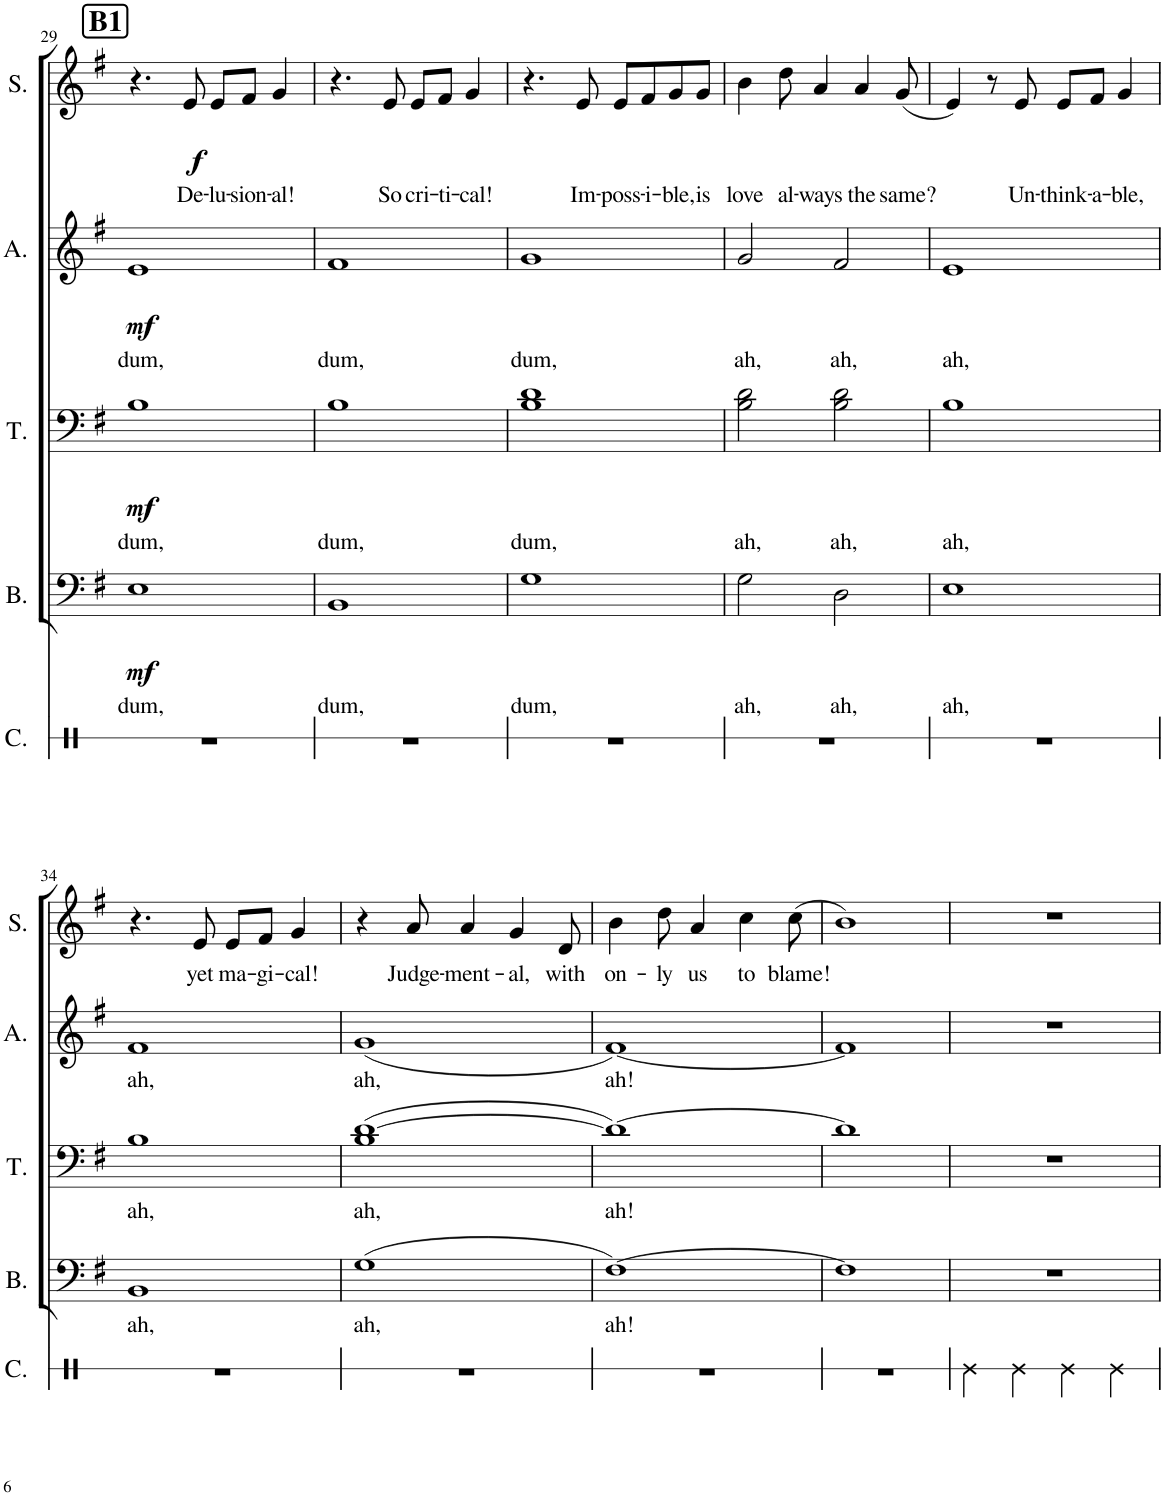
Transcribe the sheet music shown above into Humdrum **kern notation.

**kern	**kern	**text	**dynam	**kern	**text	**dynam	**kern	**text	**dynam	**kern	**text	**dynam
*part5	*part4	*part4	*part4	*part3	*part3	*part3	*part2	*part2	*part2	*part1	*part1	*part1
*staff5	*staff4	*staff4	*staff4	*staff3	*staff3	*staff3	*staff2	*staff2	*staff2	*staff1	*staff1	*staff1
*I"Claps	*I"Bass	*	*	*I"Tenor	*	*	*I"Alto	*	*	*I"Soprano	*	*
*I'C.	*I'B.	*	*	*I'T.	*	*	*I'A.	*	*	*I'S.	*	*
!!LO:PB:g=z
*clefX	*clefF4	*	*	*clefF4	*	*	*clefG2	*	*	*clefG2	*	*
*k[]	*k[f#]	*	*	*k[f#]	*	*	*k[f#]	*	*	*k[f#]	*	*
*M4/4	*M4/4	*	*	*M4/4	*	*	*M4/4	*	*	*M4/4	*	*
!!LO:REH:place=s1:a:B:cj:fs=14:t=B1
=29	=29	=29	=29	=29	=29	=29	=29	=29	=29	=29	=29	=29
!	!	!LO:LY:b	!LO:DY:b	!	!LO:LY:b	!LO:DY:b	!	!LO:LY:b	!LO:DY:b	!	!	!
1r	1E	dum,	mf	1B	dum,	mf	1e	dum,	mf	4.r	.	.
!	!	!	!	!	!	!	!	!	!	!	!LO:LY:b	!LO:DY:b
.	.	.	.	.	.	.	.	.	.	8e/	De-	f
!	!	!	!	!	!	!	!	!	!	!	!LO:LY:b	!
.	.	.	.	.	.	.	.	.	.	8e/L	-lu-	.
!	!	!	!	!	!	!	!	!	!	!	!LO:LY:b	!
.	.	.	.	.	.	.	.	.	.	8f#/J	-sion-	.
!	!	!	!	!	!	!	!	!	!	!	!LO:LY:b	!
.	.	.	.	.	.	.	.	.	.	4g/	-al!	.
=30	=30	=30	=30	=30	=30	=30	=30	=30	=30	=30	=30	=30
!	!	!LO:LY:b	!	!	!LO:LY:b	!	!	!LO:LY:b	!	!	!	!
1r	1BB	dum,	.	1B	dum,	.	1f#	dum,	.	4.r	.	.
!	!	!	!	!	!	!	!	!	!	!	!LO:LY:b	!
.	.	.	.	.	.	.	.	.	.	8e/	So	.
!	!	!	!	!	!	!	!	!	!	!	!LO:LY:b	!
.	.	.	.	.	.	.	.	.	.	8e/L	cri-	.
!	!	!	!	!	!	!	!	!	!	!	!LO:LY:b	!
.	.	.	.	.	.	.	.	.	.	8f#/J	-ti-	.
!	!	!	!	!	!	!	!	!	!	!	!LO:LY:b	!
.	.	.	.	.	.	.	.	.	.	4g/	-cal!	.
=31	=31	=31	=31	=31	=31	=31	=31	=31	=31	=31	=31	=31
!	!	!LO:LY:b	!	!	!LO:LY:b	!	!	!LO:LY:b	!	!	!	!
1r	1G	dum,	.	1B 1d	dum,	.	1g	dum,	.	4.r	.	.
!	!	!	!	!	!	!	!	!	!	!	!LO:LY:b	!
.	.	.	.	.	.	.	.	.	.	8e/	Im-	.
!	!	!	!	!	!	!	!	!	!	!	!LO:LY:b	!
.	.	.	.	.	.	.	.	.	.	8e/L	-poss-	.
!	!	!	!	!	!	!	!	!	!	!	!LO:LY:b	!
.	.	.	.	.	.	.	.	.	.	8f#/	-i-	.
!	!	!	!	!	!	!	!	!	!	!	!LO:LY:b	!
.	.	.	.	.	.	.	.	.	.	8g/	-ble,	.
!	!	!	!	!	!	!	!	!	!	!	!LO:LY:b	!
.	.	.	.	.	.	.	.	.	.	8g/J	is	.
=32	=32	=32	=32	=32	=32	=32	=32	=32	=32	=32	=32	=32
!	!	!LO:LY:b	!	!	!LO:LY:b	!	!	!LO:LY:b	!	!	!LO:LY:b	!
1r	2G\	ah,	.	2B\ 2d\	ah,	.	2g/	ah,	.	4b\	love	.
!	!	!	!	!	!	!	!	!	!	!	!LO:LY:b	!
.	.	.	.	.	.	.	.	.	.	8dd\	al-	.
!	!	!	!	!	!	!	!	!	!	!	!LO:LY:b	!
.	.	.	.	.	.	.	.	.	.	4a/	-ways	.
!	!	!LO:LY:b	!	!	!LO:LY:b	!	!	!LO:LY:b	!	!	!	!
.	2D\	ah,	.	2B\ 2d\	ah,	.	2f#/	ah,	.	.	.	.
!	!	!	!	!	!	!	!	!	!	!	!LO:LY:b	!
.	.	.	.	.	.	.	.	.	.	4a/	the	.
!	!	!	!	!	!	!	!	!	!	!	!LO:LY:b	!
.	.	.	.	.	.	.	.	.	.	(8g/	same?	.
=33	=33	=33	=33	=33	=33	=33	=33	=33	=33	=33	=33	=33
!	!	!LO:LY:b	!	!	!LO:LY:b	!	!	!LO:LY:b	!	!	!	!
1r	1E	ah,	.	1B	ah,	.	1e	ah,	.	4e/)	.	.
.	.	.	.	.	.	.	.	.	.	8r	.	.
!	!	!	!	!	!	!	!	!	!	!	!LO:LY:b	!
.	.	.	.	.	.	.	.	.	.	8e/	Un-	.
!	!	!	!	!	!	!	!	!	!	!	!LO:LY:b	!
.	.	.	.	.	.	.	.	.	.	8e/L	-think-	.
!	!	!	!	!	!	!	!	!	!	!	!LO:LY:b	!
.	.	.	.	.	.	.	.	.	.	8f#/J	-a-	.
!	!	!	!	!	!	!	!	!	!	!	!LO:LY:b	!
.	.	.	.	.	.	.	.	.	.	4g/	-ble,	.
!!LO:LB:g=z
=34	=34	=34	=34	=34	=34	=34	=34	=34	=34	=34	=34	=34
!	!	!LO:LY:b	!	!	!LO:LY:b	!	!	!LO:LY:b	!	!	!	!
1r	1BB	ah,	.	1B	ah,	.	1f#	ah,	.	4.r	.	.
!	!	!	!	!	!	!	!	!	!	!	!LO:LY:b	!
.	.	.	.	.	.	.	.	.	.	8e/	yet	.
!	!	!	!	!	!	!	!	!	!	!	!LO:LY:b	!
.	.	.	.	.	.	.	.	.	.	8e/L	ma-	.
!	!	!	!	!	!	!	!	!	!	!	!LO:LY:b	!
.	.	.	.	.	.	.	.	.	.	8f#/J	-gi-	.
!	!	!	!	!	!	!	!	!	!	!	!LO:LY:b	!
.	.	.	.	.	.	.	.	.	.	4g/	-cal!	.
=35	=35	=35	=35	=35	=35	=35	=35	=35	=35	=35	=35	=35
!	!	!LO:LY:b	!	!	!LO:LY:b	!	!	!LO:LY:b	!	!	!	!
1r	(1G	ah,	.	(1B [1d	ah,	.	(1g	ah,	.	4r	.	.
!	!	!	!	!	!	!	!	!	!	!	!LO:LY:b	!
.	.	.	.	.	.	.	.	.	.	8a/	Judge-	.
!	!	!	!	!	!	!	!	!	!	!	!LO:LY:b	!
.	.	.	.	.	.	.	.	.	.	4a/	-ment-	.
!	!	!	!	!	!	!	!	!	!	!	!LO:LY:b	!
.	.	.	.	.	.	.	.	.	.	4g/	-al,	.
!	!	!	!	!	!	!	!	!	!	!	!LO:LY:b	!
.	.	.	.	.	.	.	.	.	.	8d/	with	.
=36	=36	=36	=36	=36	=36	=36	=36	=36	=36	=36	=36	=36
!	!	!LO:LY:b	!	!	!LO:LY:b	!	!	!LO:LY:b	!	!	!LO:LY:b	!
1r	[1F#)	ah!	.	1d_)	ah!	.	[1f#)	ah!	.	4b\	on-	.
!	!	!	!	!	!	!	!	!	!	!	!LO:LY:b	!
.	.	.	.	.	.	.	.	.	.	8dd\	-ly	.
!	!	!	!	!	!	!	!	!	!	!	!LO:LY:b	!
.	.	.	.	.	.	.	.	.	.	4a/	us	.
!	!	!	!	!	!	!	!	!	!	!	!LO:LY:b	!
.	.	.	.	.	.	.	.	.	.	4cc\	to	.
!	!	!	!	!	!	!	!	!	!	!	!LO:LY:b	!
.	.	.	.	.	.	.	.	.	.	(8cc\	blame!	.
=37	=37	=37	=37	=37	=37	=37	=37	=37	=37	=37	=37	=37
1r	1F#]	.	.	1d]	.	.	1f#]	.	.	1b)	.	.
=38	=38	=38	=38	=38	=38	=38	=38	=38	=38	=38	=38	=38
4Re\	1r	.	.	1r	.	.	1r	.	.	1r	.	.
4Re\	.	.	.	.	.	.	.	.	.	.	.	.
4Re\	.	.	.	.	.	.	.	.	.	.	.	.
4Re\	.	.	.	.	.	.	.	.	.	.	.	.
=	=	=	=	=	=	=	=	=	=	=	=	=
*-	*-	*-	*-	*-	*-	*-	*-	*-	*-	*-	*-	*-
